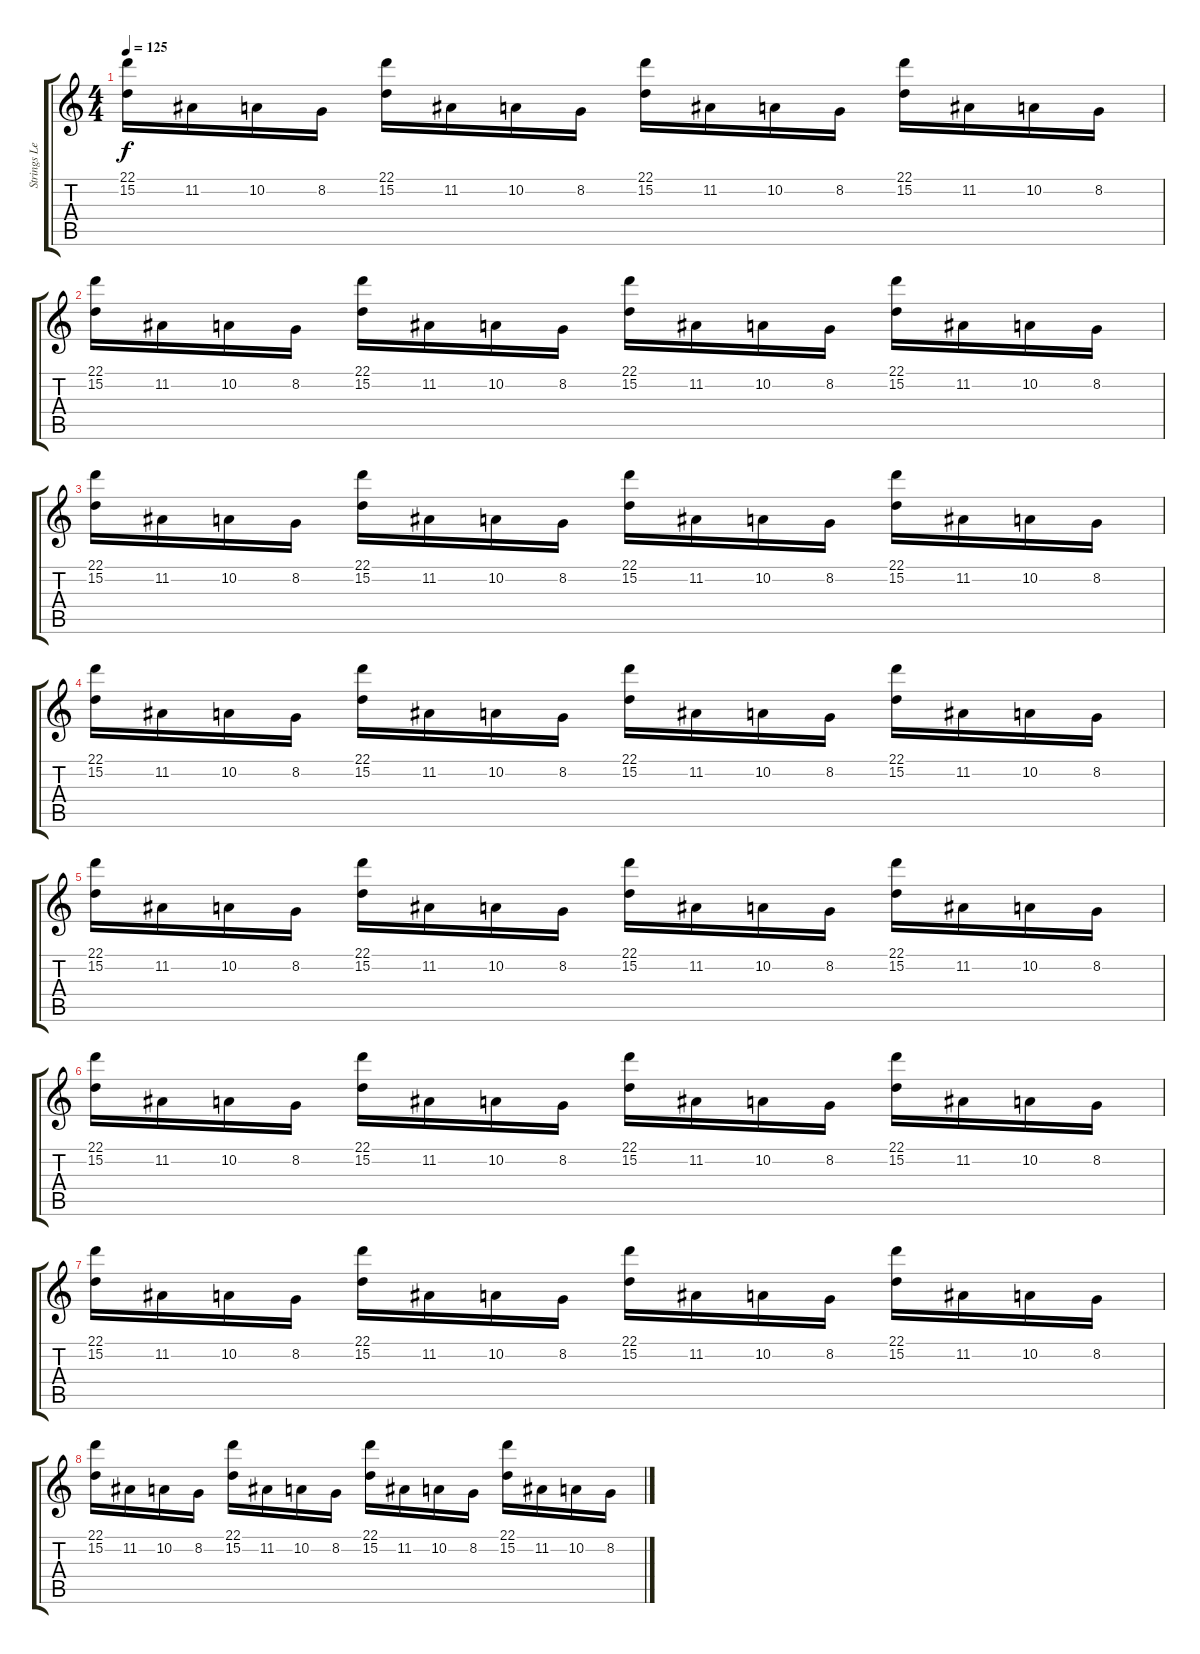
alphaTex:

\track ("Strings Lead" "Strings Le") {instrument stringensemble1}
\staff {score tabs}
\tuning (E4 B3 G3 D3 A2 E2) {hide}
\ts (4 4)
\tempo 125
\clef g2
\ks c
(22.1 15.2).16{dy f} 11.2.16 10.2.16 8.2.16 (22.1 15.2).16 11.2.16 10.2.16 8.2.16 (22.1 15.2).16 11.2.16 10.2.16 8.2.16 (22.1 15.2).16 11.2.16 10.2.16 8.2.16 |
(22.1 15.2).16 11.2.16 10.2.16 8.2.16 (22.1 15.2).16 11.2.16 10.2.16 8.2.16 (22.1 15.2).16 11.2.16 10.2.16 8.2.16 (22.1 15.2).16 11.2.16 10.2.16 8.2.16 |
(22.1 15.2).16 11.2.16 10.2.16 8.2.16 (22.1 15.2).16 11.2.16 10.2.16 8.2.16 (22.1 15.2).16 11.2.16 10.2.16 8.2.16 (22.1 15.2).16 11.2.16 10.2.16 8.2.16 |
(22.1 15.2).16 11.2.16 10.2.16 8.2.16 (22.1 15.2).16 11.2.16 10.2.16 8.2.16 (22.1 15.2).16 11.2.16 10.2.16 8.2.16 (22.1 15.2).16 11.2.16 10.2.16 8.2.16 |
(22.1 15.2).16 11.2.16 10.2.16 8.2.16 (22.1 15.2).16 11.2.16 10.2.16 8.2.16 (22.1 15.2).16 11.2.16 10.2.16 8.2.16 (22.1 15.2).16 11.2.16 10.2.16 8.2.16 |
(22.1 15.2).16 11.2.16 10.2.16 8.2.16 (22.1 15.2).16 11.2.16 10.2.16 8.2.16 (22.1 15.2).16 11.2.16 10.2.16 8.2.16 (22.1 15.2).16 11.2.16 10.2.16 8.2.16 |
(22.1 15.2).16 11.2.16 10.2.16 8.2.16 (22.1 15.2).16 11.2.16 10.2.16 8.2.16 (22.1 15.2).16 11.2.16 10.2.16 8.2.16 (22.1 15.2).16 11.2.16 10.2.16 8.2.16 |
(22.1 15.2).16 11.2.16 10.2.16 8.2.16 (22.1 15.2).16 11.2.16 10.2.16 8.2.16 (22.1 15.2).16 11.2.16 10.2.16 8.2.16 (22.1 15.2).16 11.2.16 10.2.16 8.2.16
